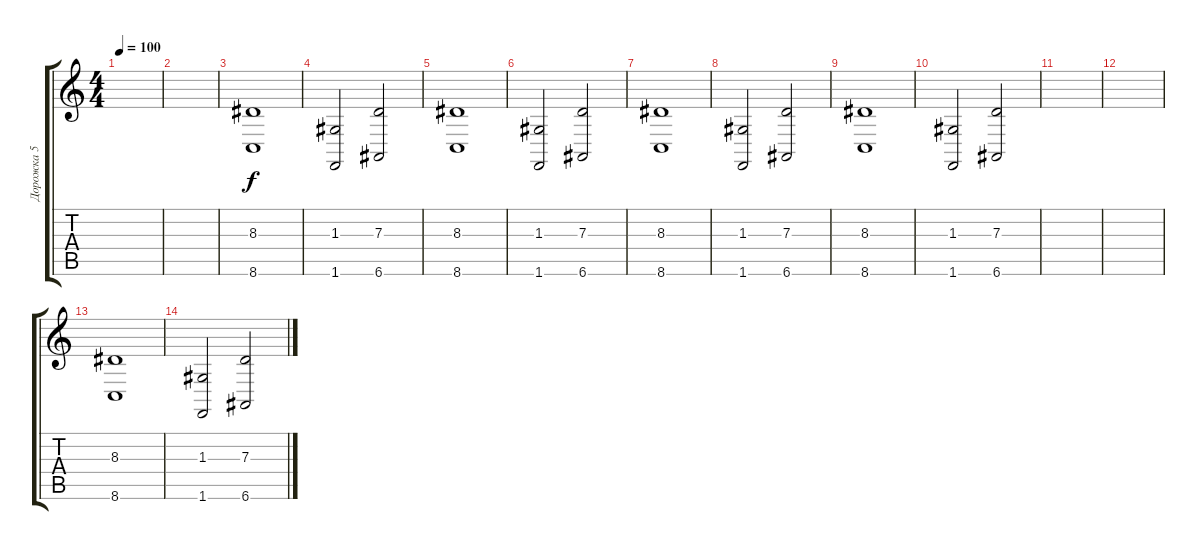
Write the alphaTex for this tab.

\track ("Дорожка 5" "Дорожка 5") {instrument fx4atmosphere}
\staff {score tabs}
\tuning (E4 B3 G3 D3 A2 E2) {hide}
\ts (4 4)
\tempo 100
\clef g2
\ks c
|
|
(8.3 8.6).1 |
(1.3 1.6).2 (7.3 6.6).2 |
(8.3 8.6).1 |
(1.3 1.6).2 (7.3 6.6).2 |
(8.3 8.6).1 |
(1.3 1.6).2 (7.3 6.6).2 |
(8.3 8.6).1 |
(1.3 1.6).2 (7.3 6.6).2 |
|
|
(8.3 8.6).1 |
(1.3 1.6).2 (7.3 6.6).2
